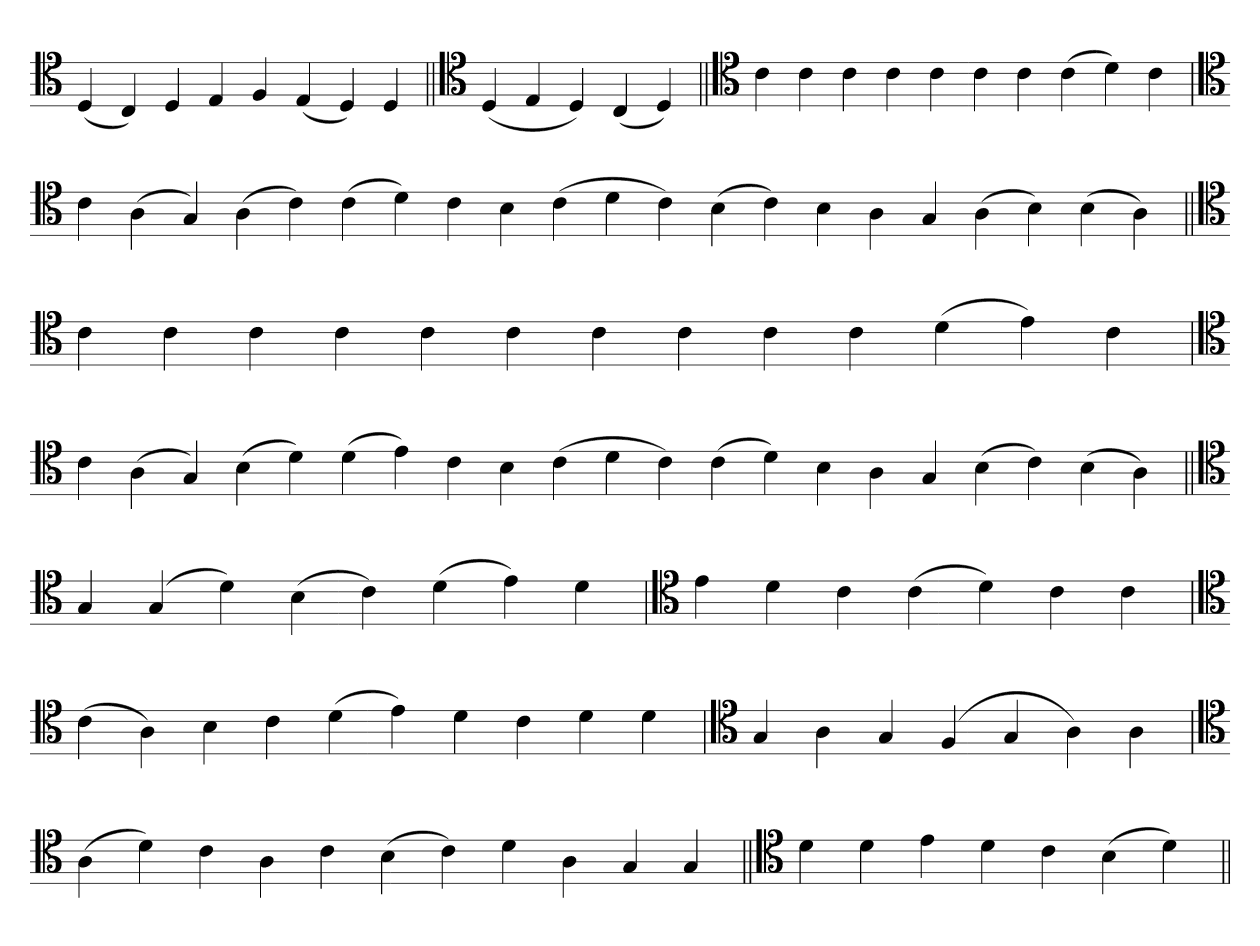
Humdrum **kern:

**kern
*part1
*staff1
*clefC4
=
(4D
4C)
4D
4E
4F
(4E
4D)
4D
=||
*clefC4
(4D
4E
4D)
(4C
4D)
=||
*clefC4
4c
4c
4c
4c
4c
4c
4c
(4c
4d)
4c
=`
*clefC4
4c
(4A
4G)
(4A
4c)
(4c
4d)
4c
4B
(4c
4d
4c)
(4B
4c)
4B
4A
4G
(4A
4B)
(4B
4A)
=||
*clefC4
4c
4c
4c
4c
4c
4c
4c
4c
4c
4c
(4d
4e)
4c
=`
*clefC4
4c
(4A
4G)
(4B
4d)
(4d
4e)
4c
4B
(4c
4d
4c)
(4c
4d)
4B
4A
4G
(4B
4c)
(4B
4A)
=||
*clefC4
4G
(4G
4d)
(4B
4c)
(4d
4e)
4d
=`
*clefC4
4e
4d
4c
(4c
4d)
4c
4c
=`
*clefC4
(4c
4A)
4B
4c
(4d
4e)
4d
4c
4d
4d
='
*clefC4
4G
4A
4G
(4F
4G
4A)
4A
=`
*clefC4
(4A
4d)
4c
4A
4c
(4B
4c)
4d
4A
4G
4G
=||
*clefC4
4d
4d
4e
4d
4c
(4B
4d)
=||
*-
